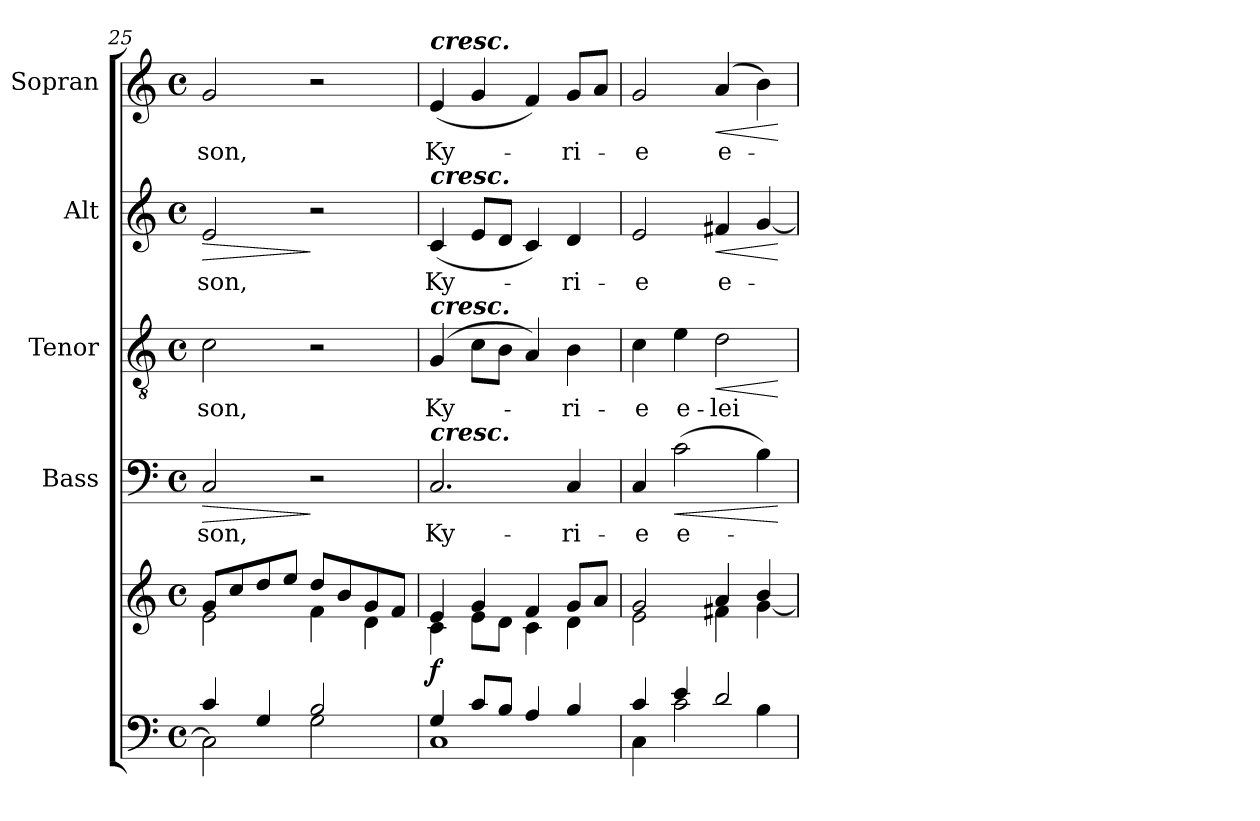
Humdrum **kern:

**kern	**kern	**dynam	**kern	**text	**dynam	**kern	**text	**dynam	**kern	**text	**dynam	**kern	**text	**dynam
*part5	*part5	*part5	*part4	*part4	*part4	*part3	*part3	*part3	*part2	*part2	*part2	*part1	*part1	*part1
*staff6	*staff5	*staff5/6	*staff4	*staff4	*staff4	*staff3	*staff3	*staff3	*staff2	*staff2	*staff2	*staff1	*staff1	*staff1
*	*	*	*I"Bass	*	*	*I"Tenor	*	*	*I"Alt	*	*	*I"Sopran	*	*
*	*	*	*I'B.	*	*	*I'T.	*	*	*I'A.	*	*	*I'S.	*	*
*clefF4	*clefG2	*	*clefF4	*	*	*clefGv2	*	*	*clefG2	*	*	*clefG2	*	*
*k[]	*k[]	*	*k[]	*	*	*k[]	*	*	*k[]	*	*	*k[]	*	*
*C:	*C:	*	*C:	*	*	*C:	*	*	*C:	*	*	*C:	*	*
*M4/4	*M4/4	*	*M4/4	*	*	*M4/4	*	*	*M4/4	*	*	*M4/4	*	*
*met(c)	*met(c)	*	*met(c)	*	*	*met(c)	*	*	*met(c)	*	*	*met(c)	*	*
=25	=25	=25	=25	=25	=25	=25	=25	=25	=25	=25	=25	=25	=25	=25
*^	*^	*	*	*	*	*	*	*	*	*	*	*	*	*
!	!	!	!	!	!	!LO:LY:b	!LO:HP:b	!	!LO:LY:b	!	!	!LO:LY:b	!LO:HP:b	!	!LO:LY:b	!
4c/	2C\]	8g/L	2e\	.	2C/	-son,	>	2c\	-son,	.	2e/	-son,	>	2g/	-son,	.
.	.	8cc/	.	.	.	.	.	.	.	.	.	.	.	.	.	.
4G/	.	8dd/	.	.	.	.	.	.	.	.	.	.	.	.	.	.
.	.	8ee/J	.	.	.	.	.	.	.	.	.	.	.	.	.	.
2B/	2G\	8dd/L	4f\	.	2r	.	]	2r	.	.	2r	.	]	2r	.	.
.	.	8b/	.	.	.	.	.	.	.	.	.	.	.	.	.	.
.	.	8g/	4d\	.	.	.	.	.	.	.	.	.	.	.	.	.
.	.	8f/J	.	.	.	.	.	.	.	.	.	.	.	.	.	.
=26	=26	=26	=26	=26	=26	=26	=26	=26	=26	=26	=26	=26	=26	=26	=26	=26
!	!	!	!	!	!	!	!	!	!	!	!	!	!	!LO:TX:a:Bi:t=cresc.	!	!
!	!	!	!	!	!	!	!	!	!	!	!LO:TX:a:Bi:t=cresc.	!	!	!	!	!
!	!	!	!	!	!	!	!	!LO:TX:a:Bi:t=cresc.	!	!	!	!	!	!	!	!
!	!	!	!	!	!LO:TX:a:Bi:t=cresc.	!	!	!	!	!	!	!	!	!	!	!
!	!	!	!	!LO:DY:b	!	!LO:LY:b	!	!	!LO:LY:b	!	!	!LO:LY:b	!	!	!LO:LY:b	!
4G/	1C	4e/	4c\	f	2.C/	Ky-	.	(4G/	Ky-	.	(<4c/	Ky-	.	(<4e/	Ky-	.
8c/L	.	4g/	8e\L	.	.	.	.	8c\L	.	.	8e/L	.	.	4g/	.	.
8B/J	.	.	8d\J	.	.	.	.	8B\J	.	.	8d/J	.	.	.	.	.
4A/	.	4f/	4c\	.	.	.	.	4A/)	.	.	4c/)	.	.	4f/)	.	.
!	!	!	!	!	!	!LO:LY:b	!	!	!LO:LY:b	!	!	!LO:LY:b	!	!	!LO:LY:b	!
4B/	.	8g/L	4d\	.	4C/	-ri-	.	4B\	-ri-	.	4d/	-ri-	.	8g/L	-ri-	.
.	.	8a/J	.	.	.	.	.	.	.	.	.	.	.	8a/J	.	.
=27	=27	=27	=27	=27	=27	=27	=27	=27	=27	=27	=27	=27	=27	=27	=27	=27
!	!	!	!	!	!	!LO:LY:b	!	!	!LO:LY:b	!	!	!LO:LY:b	!	!	!LO:LY:b	!
4c/	4C\	2g/	2e\	.	4C/	-e	.	4c\	-e	.	2e/	-e	.	2g/	-e	.
!	!	!	!	!	!	!LO:LY:b	!LO:HP:b	!	!LO:LY:b	!	!	!	!	!	!	!
4e/	2c\	.	.	.	(>2c\	e-	<	4e\	e-	.	.	.	.	.	.	.
!	!	!	!	!	!	!	!	!	!LO:LY:b	!LO:HP:b	!	!LO:LY:b	!LO:HP:b	!	!LO:LY:b	!LO:HP:b
2d/	.	4a/	4f#X\	.	.	.	.	2d\	-lei-	<	4f#X/	e-	<	(4a/	e-	<
.	4B\	4b/	[<4g\	.	4B\)	.	.	.	.	.	[4g/	.	.	4b\)	.	.
*v	*v	*	*	*	*	*	*	*	*	*	*	*	*	*	*	*
*	*v	*v	*	*	*	*	*	*	*	*	*	*	*	*	*
.	.	.	.	.	[	.	.	[	.	.	[	.	.	[
=	=	=	=	=	=	=	=	=	=	=	=	=	=	=
*-	*-	*-	*-	*-	*-	*-	*-	*-	*-	*-	*-	*-	*-	*-
